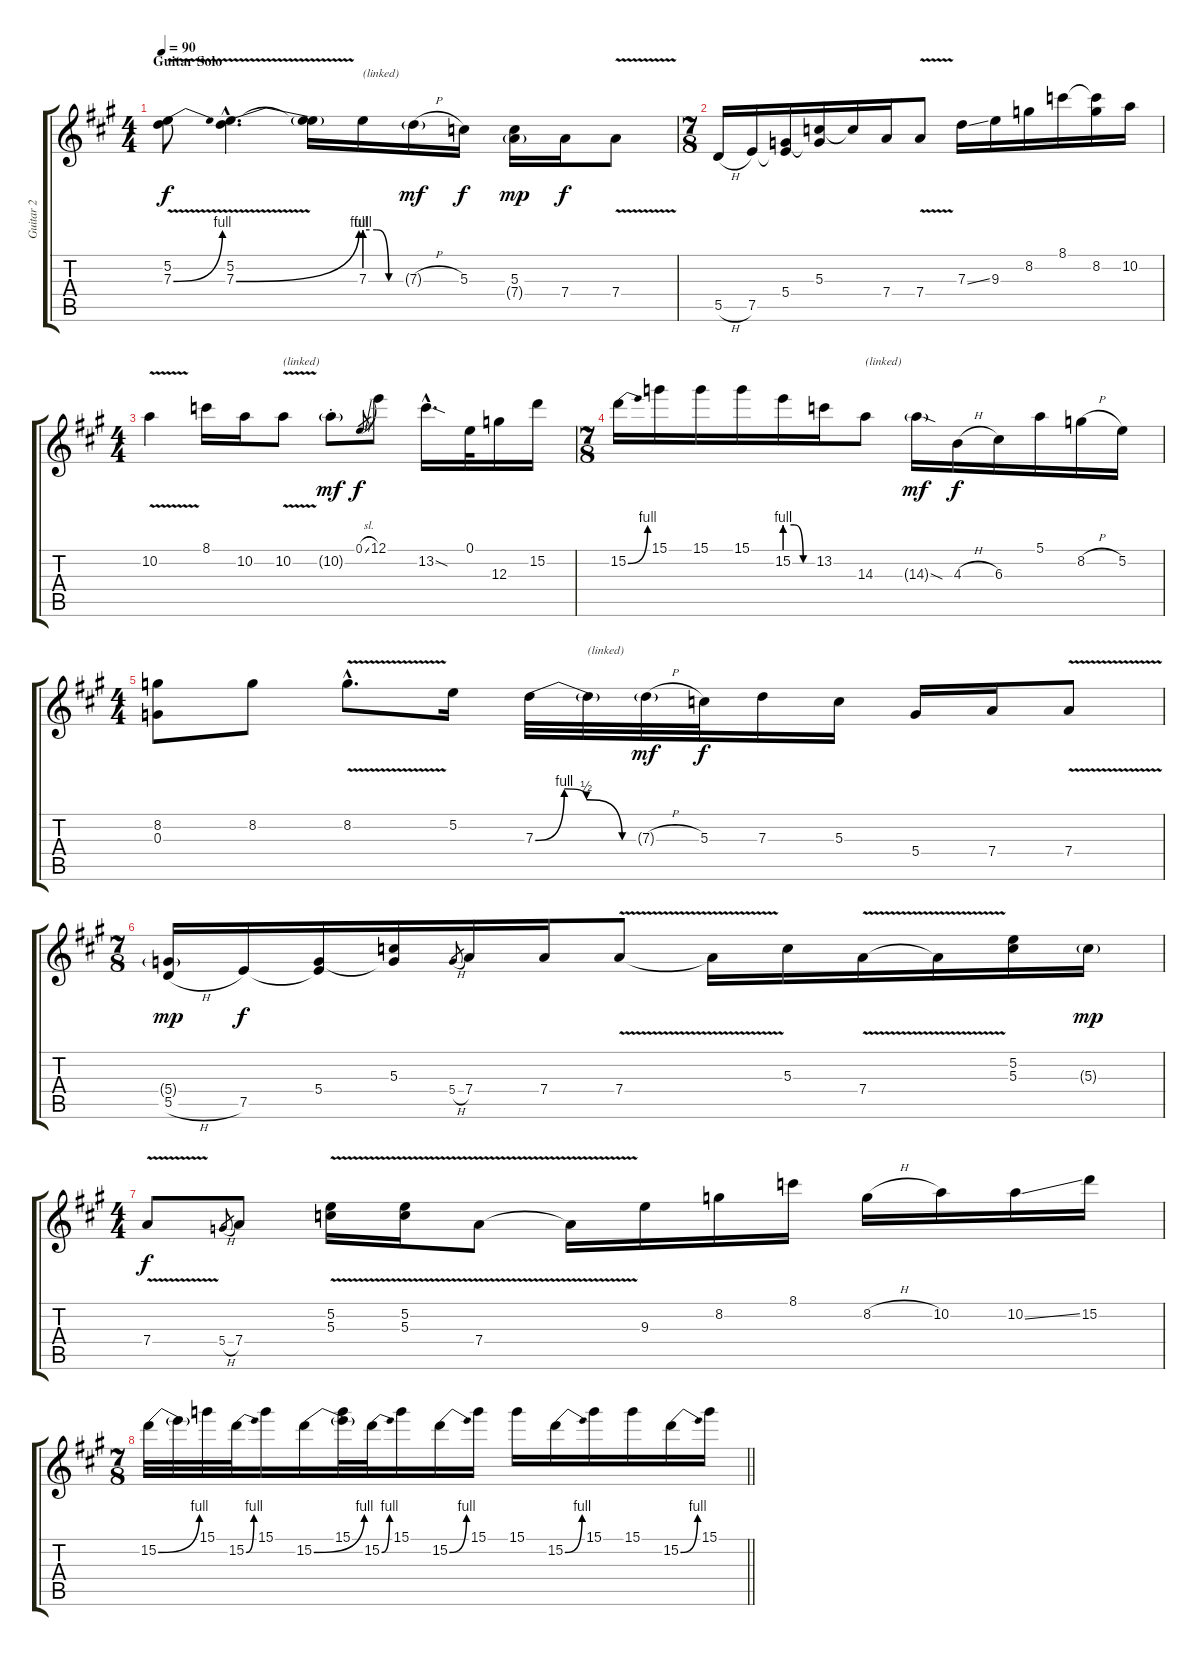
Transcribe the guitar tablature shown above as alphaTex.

\track ("Guitar 2" "Guitar 2") {instrument distortionguitar}
\staff {score tabs}
\tuning (E4 B3 G3 D3 A2 E2) {hide}
\ts (4 4)
\section ("" "Guitar Solo")
\tempo 90
\clef g2
\ks a
(5.2 7.3{be (bend 0 0 60 4) v}).8{dy f volume 15} (5.2{hac} 7.3{be (bend 0 0 60 4) v hac}).4{d} (5.2{t} 7.3{t}).16 7.3{be (custom 0 4 20 4 40 0 60 0)}.16{txt "(linked)"} 7.3{h g}.16{dy mf} 5.3.16{dy f} (5.3 7.4{g}).16{dy mp} 7.4.16{dy f} 7.4{v}.8 |
\ts (7 8)
5.5{h}.16 7.5.16 (5.4 7.5{t}).16 (5.3 5.4{t}).16 5.3{t}.16 7.4.16 7.4{v}.8 7.3{ss}.16 9.3.16 8.2.16 8.1.16 (8.1{t} 8.2).16 10.2.16 |
\ts (4 4)
10.2{v}.4 8.1.16 10.2.16 10.2{v}.8{txt "(linked)"} 10.2{g st}.8{dy mf} 0.1{sl}.8{gr dy f} 12.1.8 13.2{sod hac}.16{d} 0.1.32 12.3.16 15.2.16 |
\ts (7 8)
15.2{be (bend 0 0 60 4)}.16 15.1.16 15.1.16 15.1.16 15.2{be (custom 0 4 20 4 40 0 60 0)}.16 13.2.16 14.3.8{txt "(linked)"} 14.3{sod g}.16{dy mf} 4.3{h}.16{dy f} 6.3.16 5.1.16 8.2{h}.16 5.2.16 |
\ts (4 4)
(8.2 0.3).8 8.2.8 8.2{v hac}.8{d} 5.2.16 7.3{be (custom 0 0 17 4 30 2 51 0 60 0)}.32 7.3{t}.32{txt "(linked)"} 7.3{h g}.32{dy mf} 5.3.32{dy f} 7.3.16 5.3.16 5.4.16 7.4.16 7.4{v}.8 |
\ts (7 8)
(5.4{g} 5.5{h}).16{dy mp} 7.5.16{dy f} (5.4 7.5{t}).16 (5.3 5.4{t}).16 5.4{h}.8{gr} 7.4.16 7.4.16 7.4{v}.8 7.4{t}.16 5.3.16 7.4{v}.16 7.4{t}.16 (5.2 5.3).16 5.3{g}.16{dy mp} |
\ts (4 4)
7.4{v}.8{dy f} 5.4{h}.8{gr} 7.4.8 (5.2{v} 5.3{v}).16 (5.2{v} 5.3{v}).16 7.4{v}.8 7.4{t}.16 9.3.16 8.2.16 8.1.16 8.2{h}.16 10.2.16 10.2{ss}.16 15.2.16 |
\ts (7 8)
\barLineRight lightlight
15.2{be (bend 0 0 60 4)}.32 15.2{t}.32 15.1.32 15.2{be (bend 0 0 60 4)}.32 15.1.16 15.2{be (bend 0 0 60 4)}.16 (15.1 15.2{t}).32 15.2{be (bend 0 0 60 4)}.32 15.1.16 15.2{be (bend 0 0 60 4)}.16 15.1.16 15.1.16 15.2{be (bend 0 0 60 4)}.16 15.1.16 15.1.16 15.2{be (bend 0 0 60 4)}.16 15.1.16
